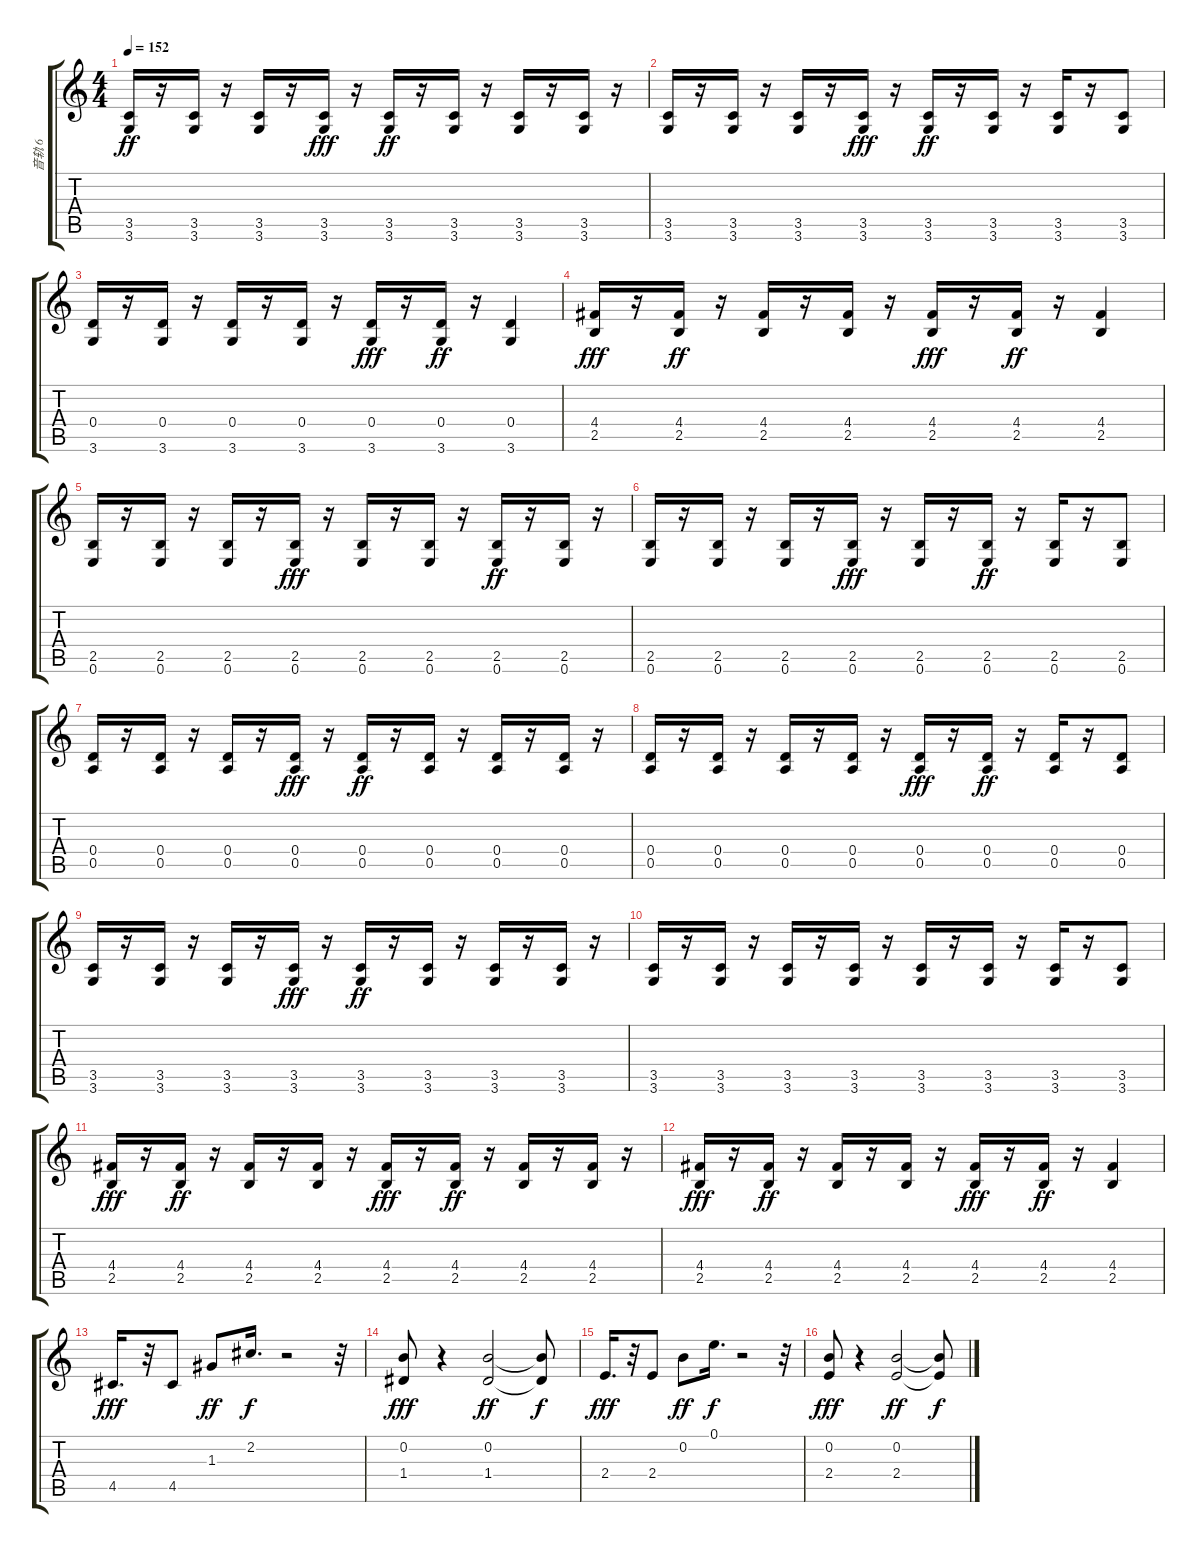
\track ("音轨 6" "音轨 6") {instrument overdrivenguitar}
\staff {score tabs}
\tuning (E4 B3 G3 D3 A2 E2) {hide}
\ts (4 4)
\tempo 152
\clef g2
\ks c
(3.5 3.6).16{dy ff} r.16 (3.5 3.6).16 r.16 (3.5 3.6).16 r.16 (3.5 3.6).16{dy fff} r.16 (3.5 3.6).16{dy ff} r.16 (3.5 3.6).16 r.16 (3.5 3.6).16 r.16 (3.5 3.6).16 r.16 |
(3.5 3.6).16 r.16 (3.5 3.6).16 r.16 (3.5 3.6).16 r.16 (3.5 3.6).16{dy fff} r.16 (3.5 3.6).16{dy ff} r.16 (3.5 3.6).16 r.16 (3.5 3.6).16 r.16 (3.5 3.6).8 |
(0.4 3.6).16 r.16 (0.4 3.6).16 r.16 (0.4 3.6).16 r.16 (0.4 3.6).16 r.16 (0.4 3.6).16{dy fff} r.16 (0.4 3.6).16{dy ff} r.16 (0.4 3.6).4 |
(4.4 2.5).16{dy fff} r.16 (4.4 2.5).16{dy ff} r.16 (4.4 2.5).16 r.16 (4.4 2.5).16 r.16 (4.4 2.5).16{dy fff} r.16 (4.4 2.5).16{dy ff} r.16 (4.4 2.5).4 |
(2.5 0.6).16 r.16 (2.5 0.6).16 r.16 (2.5 0.6).16 r.16 (2.5 0.6).16{dy fff} r.16 (2.5 0.6).16 r.16 (2.5 0.6).16 r.16 (2.5 0.6).16{dy ff} r.16 (2.5 0.6).16 r.16 |
(2.5 0.6).16 r.16 (2.5 0.6).16 r.16 (2.5 0.6).16 r.16 (2.5 0.6).16{dy fff} r.16 (2.5 0.6).16 r.16 (2.5 0.6).16{dy ff} r.16 (2.5 0.6).16 r.16 (2.5 0.6).8 |
(0.4 0.5).16 r.16 (0.4 0.5).16 r.16 (0.4 0.5).16 r.16 (0.4 0.5).16{dy fff} r.16 (0.4 0.5).16{dy ff} r.16 (0.4 0.5).16 r.16 (0.4 0.5).16 r.16 (0.4 0.5).16 r.16 |
(0.4 0.5).16 r.16 (0.4 0.5).16 r.16 (0.4 0.5).16 r.16 (0.4 0.5).16 r.16 (0.4 0.5).16{dy fff} r.16 (0.4 0.5).16{dy ff} r.16 (0.4 0.5).16 r.16 (0.4 0.5).8 |
(3.5 3.6).16 r.16 (3.5 3.6).16 r.16 (3.5 3.6).16 r.16 (3.5 3.6).16{dy fff} r.16 (3.5 3.6).16{dy ff} r.16 (3.5 3.6).16 r.16 (3.5 3.6).16 r.16 (3.5 3.6).16 r.16 |
(3.5 3.6).16 r.16 (3.5 3.6).16 r.16 (3.5 3.6).16 r.16 (3.5 3.6).16 r.16 (3.5 3.6).16 r.16 (3.5 3.6).16 r.16 (3.5 3.6).16 r.16 (3.5 3.6).8 |
(4.4 2.5).16{dy fff} r.16 (4.4 2.5).16{dy ff} r.16 (4.4 2.5).16 r.16 (4.4 2.5).16 r.16 (4.4 2.5).16{dy fff} r.16 (4.4 2.5).16{dy ff} r.16 (4.4 2.5).16 r.16 (4.4 2.5).16 r.16 |
(4.4 2.5).16{dy fff} r.16 (4.4 2.5).16{dy ff} r.16 (4.4 2.5).16 r.16 (4.4 2.5).16 r.16 (4.4 2.5).16{dy fff} r.16 (4.4 2.5).16{dy ff} r.16 (4.4 2.5).4 |
4.5.16{d dy fff} r.32 4.5.8 1.3.8{dy ff} 2.2.16{d dy f} r.2 r.32 |
(0.2 1.4).8{dy fff} r.4 (0.2 1.4).2{dy ff} (0.2{t} 1.4{t}).8{dy f} |
2.4.16{d dy fff} r.32 2.4.8 0.2.8{dy ff} 0.1.16{d dy f} r.2 r.32 |
(0.2 2.4).8{dy fff} r.4 (0.2 2.4).2{dy ff} (0.2{t} 2.4{t}).8{dy f}
